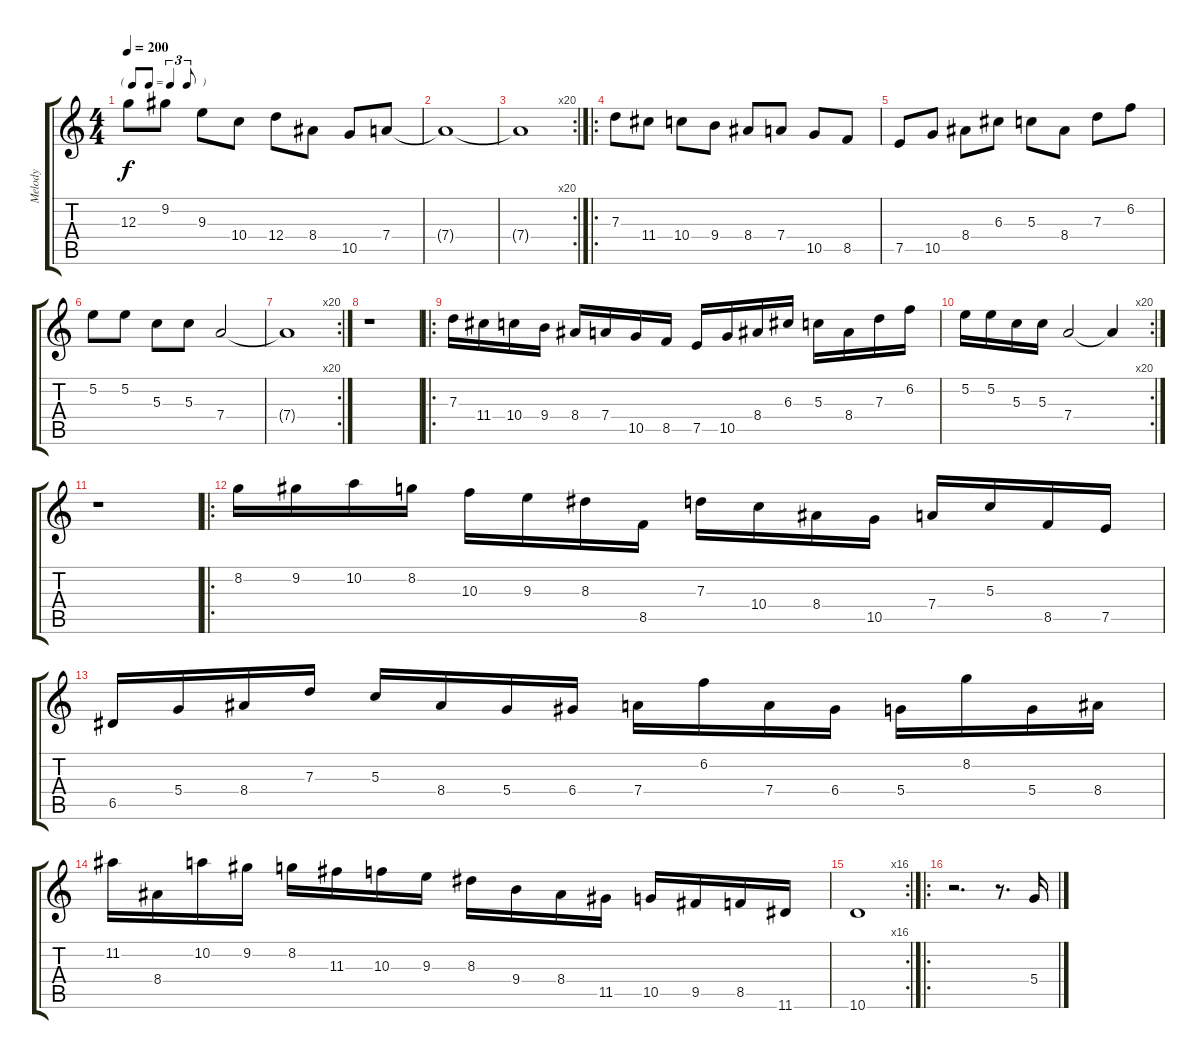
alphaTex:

\track ("Melody" "Melody") {instrument acousticguitarnylon}
\staff {score tabs}
\tuning (E4 B3 G3 D3 A2 E2) {hide}
\ts (4 4)
\tf triplet8th
\tempo 200
\clef g2
\ks c
12.3.8{dy f} 9.2.8 9.3.8 10.4.8 12.4.8 8.4.8 10.5.8 7.4.8 |
7.4{t}.1 |
\rc 20
7.4{t}.1 |
\ro
7.3.8 11.4.8 10.4.8 9.4.8 8.4.8 7.4.8 10.5.8 8.5.8 |
7.5.8 10.5.8 8.4.8 6.3.8 5.3.8 8.4.8 7.3.8 6.2.8 |
5.2.8 5.2.8 5.3.8 5.3.8 7.4.2 |
\rc 20
7.4{t}.1 |
r.1 |
\ro
7.3.16 11.4.16 10.4.16 9.4.16 8.4.16 7.4.16 10.5.16 8.5.16 7.5.16 10.5.16 8.4.16 6.3.16 5.3.16 8.4.16 7.3.16 6.2.16 |
\rc 20
5.2.16 5.2.16 5.3.16 5.3.16 7.4.2 7.4{t}.4 |
r.1 |
\ro
8.2.16 9.2.16 10.2.16 8.2.16 10.3.16 9.3.16 8.3.16 8.5.16 7.3.16 10.4.16 8.4.16 10.5.16 7.4.16 5.3.16 8.5.16 7.5.16 |
6.5.16 5.4.16 8.4.16 7.3.16 5.3.16 8.4.16 5.4.16 6.4.16 7.4.16 6.2.16 7.4.16 6.4.16 5.4.16 8.2.16 5.4.16 8.4.16 |
11.2.16 8.4.16 10.2.16 9.2.16 8.2.16 11.3.16 10.3.16 9.3.16 8.3.16 9.4.16 8.4.16 11.5.16 10.5.16 9.5.16 8.5.16 11.6.16 |
\rc 16
10.6.1 |
\ro
r.2{d} r.8{d} 5.4.16
